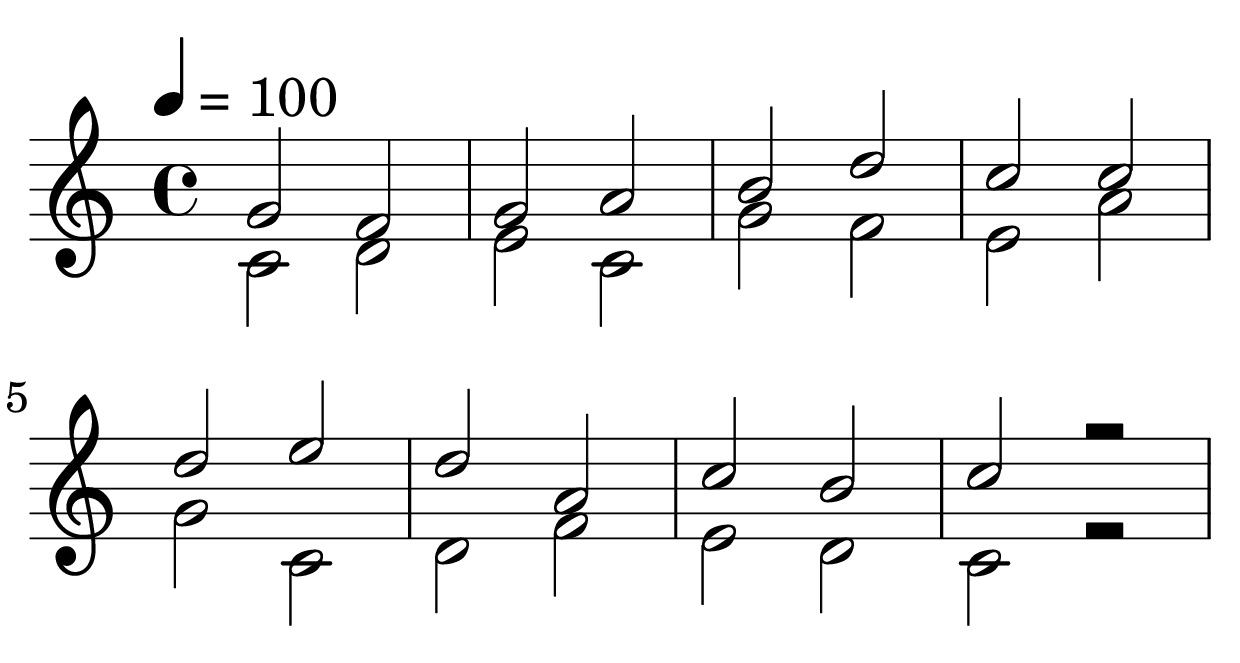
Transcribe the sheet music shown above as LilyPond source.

\version "2.24.1"

\include "page.ly"

global = {
  \time  4/4
  \tempo 4 = 100
}

% See `https://www.youtube.com/watch?v=b5PoTBOj7Xc`.

\parallelMusic voiceUpper, voiceLower {
  g2    f     |   % solution 0
  c,2   d     |   % cantus firmus

  g2    a     |   % solution 0
  e2    c     |   % cantus firmus

  b2    d     |   % solution 0
  g'2   f     |   % cantus firmus

  c2    c     |   % solution 0
  e2    a     |   % cantus firmus

  d2    e     |   % solution 0
  g2    c,    |   % cantus firmus

  d2    a     |   % solution 0
  d2    f     |   % cantus firmus

  c2    b     |   % solution 0
  e2    d     |   % cantus firmus

  c2    r     |   % solution 0
  c2    r     |   % cantus firmus
}

\score {
  \new Staff \with { midiInstrument = "clarinet" } {
    \global
    \clef treble
    \relative c'' << \voiceUpper \\ \voiceLower >>
  }
  \layout { }
  \midi { }
}
